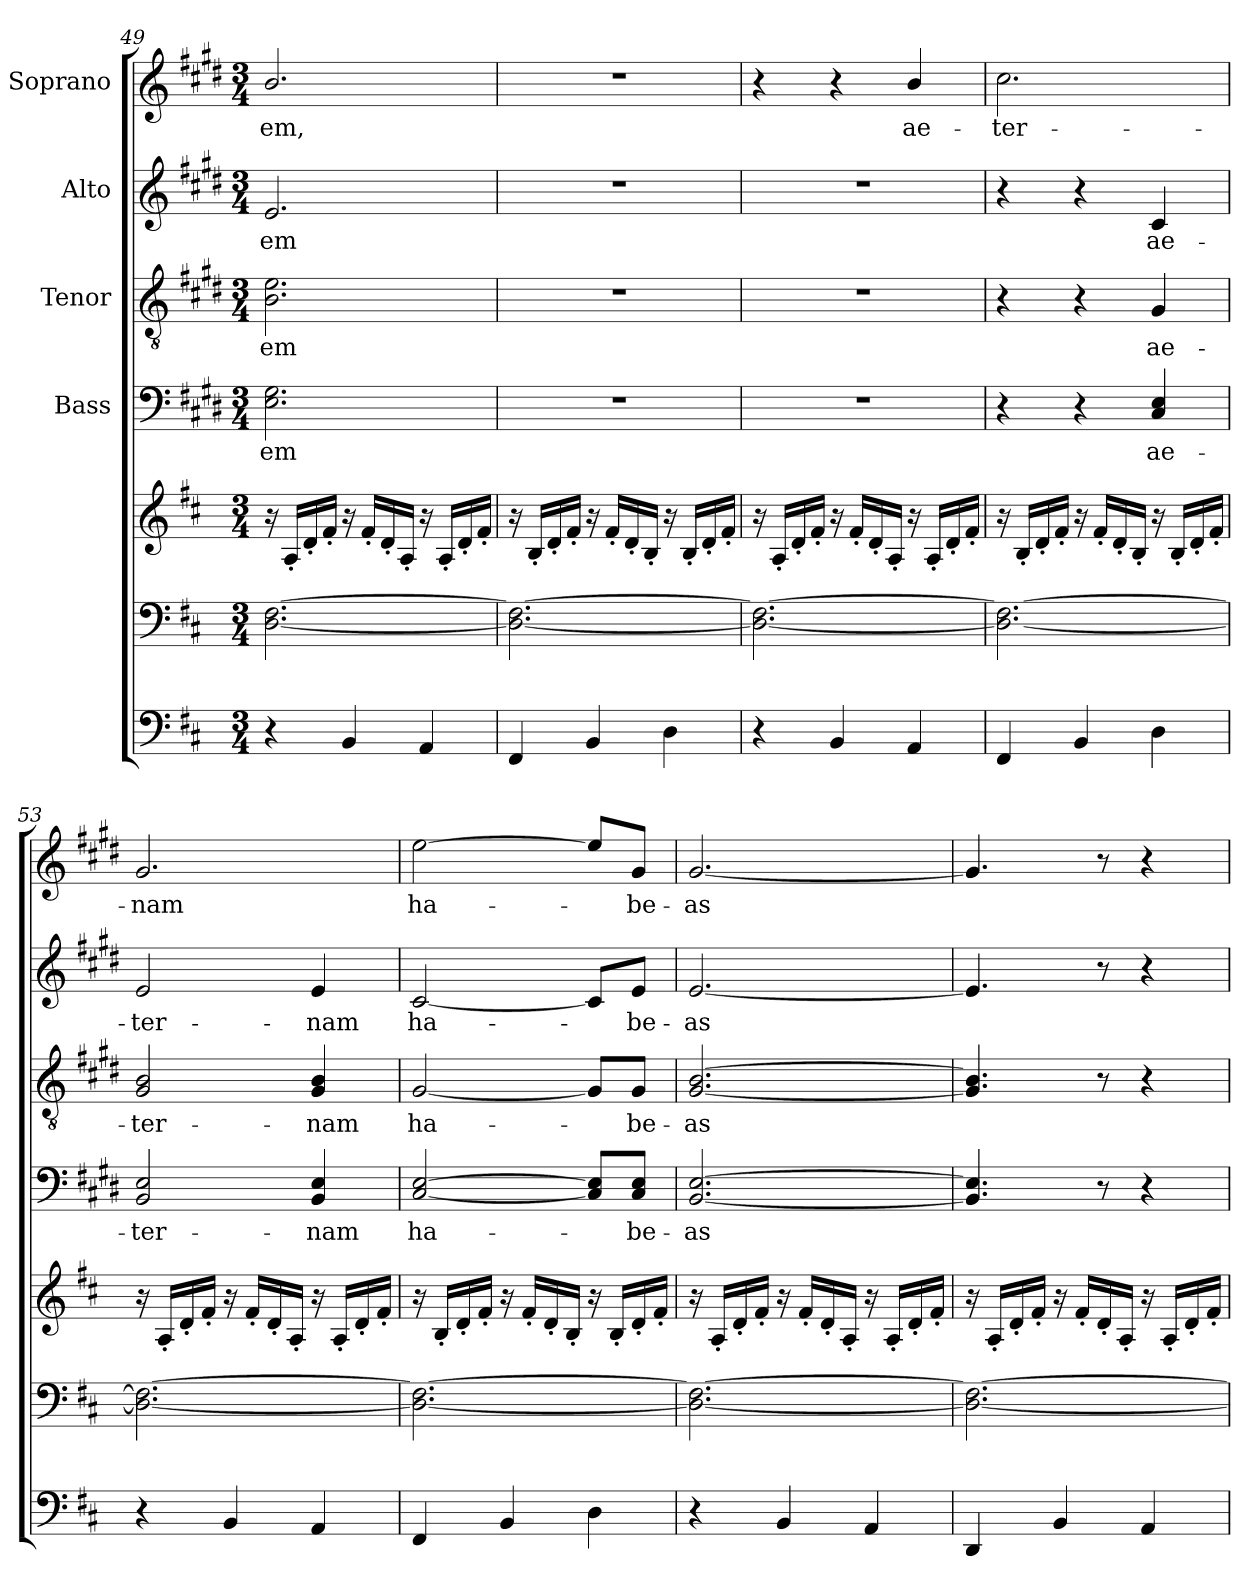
**kern	**kern	**kern	**kern	**text	**kern	**text	**kern	**text	**kern	**text
*part6	*part5	*part5	*part4	*part4	*part3	*part3	*part2	*part2	*part1	*part1
*staff7	*staff6	*staff5	*staff4	*staff4	*staff3	*staff3	*staff2	*staff2	*staff1	*staff1
*	*	*	*I"Bass	*	*I"Tenor	*	*I"Alto	*	*I"Soprano	*
*clefF4	*clefF4	*clefG2	*clefF4	*	*clefGv2	*	*clefG2	*	*clefG2	*
*	*	*	*ITrd1c2	*	*ITrd1c2	*	*ITrd1c2	*	*ITrd1c2	*
*k[f#c#]	*k[f#c#]	*k[f#c#]	*k[f#c#]	*	*k[f#c#]	*	*k[f#c#]	*	*k[f#c#]	*
*D:	*D:	*D:	*D:	*	*D:	*	*D:	*	*D:	*
*M3/4	*M3/4	*M3/4	*M3/4	*	*M3/4	*	*M3/4	*	*M3/4	*
=49	=49	=49	=49	=49	=49	=49	=49	=49	=49	=49
4r	[2.D\ [2.F#\	16r	2.D\ 2.F#\	-em	2.A\ 2.d\	-em	2.d/	-em	2.a/	-em,
.	.	16A'</LL	.	.	.	.	.	.	.	.
.	.	16d'</	.	.	.	.	.	.	.	.
.	.	16f#'</JJ	.	.	.	.	.	.	.	.
4BB/	.	16r	.	.	.	.	.	.	.	.
.	.	16f#'</LL	.	.	.	.	.	.	.	.
.	.	16d'</	.	.	.	.	.	.	.	.
.	.	16A'</JJ	.	.	.	.	.	.	.	.
4AA/	.	16r	.	.	.	.	.	.	.	.
.	.	16A'</LL	.	.	.	.	.	.	.	.
.	.	16d'</	.	.	.	.	.	.	.	.
.	.	16f#'</JJ	.	.	.	.	.	.	.	.
=50	=50	=50	=50	=50	=50	=50	=50	=50	=50	=50
4FF#/	2.D\_ 2.F#\_	16r	2.r	.	2.r	.	2.r	.	2.r	.
.	.	16B'</LL	.	.	.	.	.	.	.	.
.	.	16d'</	.	.	.	.	.	.	.	.
.	.	16f#'</JJ	.	.	.	.	.	.	.	.
4BB/	.	16r	.	.	.	.	.	.	.	.
.	.	16f#'</LL	.	.	.	.	.	.	.	.
.	.	16d'</	.	.	.	.	.	.	.	.
.	.	16B'</JJ	.	.	.	.	.	.	.	.
4D\	.	16r	.	.	.	.	.	.	.	.
.	.	16B'</LL	.	.	.	.	.	.	.	.
.	.	16d'</	.	.	.	.	.	.	.	.
.	.	16f#'</JJ	.	.	.	.	.	.	.	.
=51	=51	=51	=51	=51	=51	=51	=51	=51	=51	=51
4r	2.D\_ 2.F#\_	16r	2.r	.	2.r	.	2.r	.	4r	.
.	.	16A'</LL	.	.	.	.	.	.	.	.
.	.	16d'</	.	.	.	.	.	.	.	.
.	.	16f#'</JJ	.	.	.	.	.	.	.	.
4BB/	.	16r	.	.	.	.	.	.	4r	.
.	.	16f#'</LL	.	.	.	.	.	.	.	.
.	.	16d'</	.	.	.	.	.	.	.	.
.	.	16A'</JJ	.	.	.	.	.	.	.	.
4AA/	.	16r	.	.	.	.	.	.	4a/	ae-
.	.	16A'</LL	.	.	.	.	.	.	.	.
.	.	16d'</	.	.	.	.	.	.	.	.
.	.	16f#'</JJ	.	.	.	.	.	.	.	.
=52	=52	=52	=52	=52	=52	=52	=52	=52	=52	=52
4FF#/	2.D\_ 2.F#\_	16r	4r	.	4r	.	4r	.	2.b\	-ter-
.	.	16B'</LL	.	.	.	.	.	.	.	.
.	.	16d'</	.	.	.	.	.	.	.	.
.	.	16f#'</JJ	.	.	.	.	.	.	.	.
4BB/	.	16r	4r	.	4r	.	4r	.	.	.
.	.	16f#'</LL	.	.	.	.	.	.	.	.
.	.	16d'</	.	.	.	.	.	.	.	.
.	.	16B'</JJ	.	.	.	.	.	.	.	.
4D\	.	16r	4BB/ 4D/	ae-	4F#/	ae-	4B/	ae-	.	.
.	.	16B'</LL	.	.	.	.	.	.	.	.
.	.	16d'</	.	.	.	.	.	.	.	.
.	.	16f#'</JJ	.	.	.	.	.	.	.	.
=53	=53	=53	=53	=53	=53	=53	=53	=53	=53	=53
4r	2.D\_ 2.F#\_	16r	2AA/ 2D/	-ter-	2F#/ 2A/	-ter-	2d/	-ter-	2.f#/	-nam
.	.	16A'</LL	.	.	.	.	.	.	.	.
.	.	16d'</	.	.	.	.	.	.	.	.
.	.	16f#'</JJ	.	.	.	.	.	.	.	.
4BB/	.	16r	.	.	.	.	.	.	.	.
.	.	16f#'</LL	.	.	.	.	.	.	.	.
.	.	16d'</	.	.	.	.	.	.	.	.
.	.	16A'</JJ	.	.	.	.	.	.	.	.
4AA/	.	16r	4AA/ 4D/	-nam	4F#/ 4A/	-nam	4d/	-nam	.	.
.	.	16A'</LL	.	.	.	.	.	.	.	.
.	.	16d'</	.	.	.	.	.	.	.	.
.	.	16f#'</JJ	.	.	.	.	.	.	.	.
!!LO:LB:g=z
=54	=54	=54	=54	=54	=54	=54	=54	=54	=54	=54
4FF#/	2.D\_ 2.F#\_	16r	[2BB/ [2D/	ha-	[2F#/	ha-	[2B/	ha-	[2dd\	ha-
.	.	16B'</LL	.	.	.	.	.	.	.	.
.	.	16d'</	.	.	.	.	.	.	.	.
.	.	16f#'</JJ	.	.	.	.	.	.	.	.
4BB/	.	16r	.	.	.	.	.	.	.	.
.	.	16f#'</LL	.	.	.	.	.	.	.	.
.	.	16d'</	.	.	.	.	.	.	.	.
.	.	16B'</JJ	.	.	.	.	.	.	.	.
4D\	.	16r	8BB/] 8D/]L	.	8F#/L]	.	8B/L]	.	8dd/L]	.
.	.	16B'</LL	.	.	.	.	.	.	.	.
.	.	16d'</	8BB/ 8D/J	-be-	8F#/J	-be-	8d/J	-be-	8f#/J	-be-
.	.	16f#'</JJ	.	.	.	.	.	.	.	.
=55	=55	=55	=55	=55	=55	=55	=55	=55	=55	=55
4r	2.D\_ 2.F#\_	16r	[2.AA/ [2.D/	-as	[2.F#/ [2.A/	-as	[2.d/	-as	[2.f#/	-as
.	.	16A'</LL	.	.	.	.	.	.	.	.
.	.	16d'</	.	.	.	.	.	.	.	.
.	.	16f#'</JJ	.	.	.	.	.	.	.	.
4BB/	.	16r	.	.	.	.	.	.	.	.
.	.	16f#'</LL	.	.	.	.	.	.	.	.
.	.	16d'</	.	.	.	.	.	.	.	.
.	.	16A'</JJ	.	.	.	.	.	.	.	.
4AA/	.	16r	.	.	.	.	.	.	.	.
.	.	16A'</LL	.	.	.	.	.	.	.	.
.	.	16d'</	.	.	.	.	.	.	.	.
.	.	16f#'</JJ	.	.	.	.	.	.	.	.
=56	=56	=56	=56	=56	=56	=56	=56	=56	=56	=56
4DD/	2.D\_ 2.F#\_	16r	4.AA/] 4.D/]	.	4.F#/] 4.A/]	.	4.d/]	.	4.f#/]	.
.	.	16A'</LL	.	.	.	.	.	.	.	.
.	.	16d'</	.	.	.	.	.	.	.	.
.	.	16f#'</JJ	.	.	.	.	.	.	.	.
4BB/	.	16r	.	.	.	.	.	.	.	.
.	.	16f#'</LL	.	.	.	.	.	.	.	.
.	.	16d'</	8r	.	8r	.	8r	.	8r	.
.	.	16A'</JJ	.	.	.	.	.	.	.	.
4AA/	.	16r	4r	.	4r	.	4r	.	4r	.
.	.	16A'</LL	.	.	.	.	.	.	.	.
.	.	16d'</	.	.	.	.	.	.	.	.
.	.	16f#'</JJ	.	.	.	.	.	.	.	.
=	=	=	=	=	=	=	=	=	=	=
*-	*-	*-	*-	*-	*-	*-	*-	*-	*-	*-
